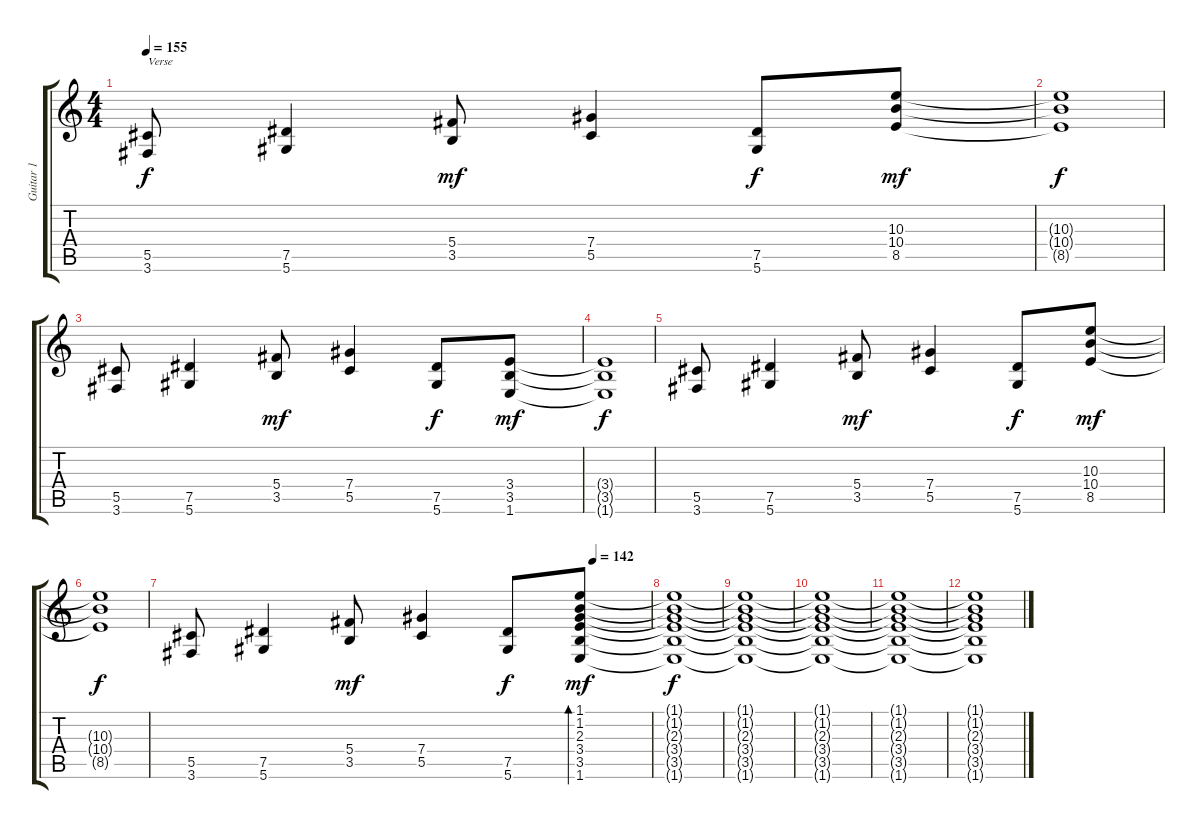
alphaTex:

\track ("Guitar 1" "Guitar 1") {instrument overdrivenguitar}
\staff {score tabs}
\tuning (Eb4 Bb3 Gb3 Db3 Ab2 Eb2) {hide}
\ts (4 4)
\tempo 155
\clef g2
\ks c
(5.5 3.6).8{txt "Verse" dy f} (7.5 5.6).4 (5.4 3.5).8{dy mf} (7.4 5.5).4 (7.5 5.6).8{dy f} (10.3 10.4 8.5).8{dy mf} |
(10.3{t} 10.4{t} 8.5{t}).1{dy f} |
(5.5 3.6).8 (7.5 5.6).4 (5.4 3.5).8{dy mf} (7.4 5.5).4 (7.5 5.6).8{dy f} (3.4 3.5 1.6).8{dy mf} |
(3.4{t} 3.5{t} 1.6{t}).1{dy f} |
(5.5 3.6).8 (7.5 5.6).4 (5.4 3.5).8{dy mf} (7.4 5.5).4 (7.5 5.6).8{dy f} (10.3 10.4 8.5).8{dy mf} |
(10.3{t} 10.4{t} 8.5{t}).1{dy f} |
\tempo (142 0.875)
(5.5 3.6).8 (7.5 5.6).4 (5.4 3.5).8{dy mf} (7.4 5.5).4 (7.5 5.6).8{dy f} (1.1 1.2 2.3 3.4 3.5 1.6).8{bd 30 dy mf} |
(1.1{t} 1.2{t} 2.3{t} 3.4{t} 3.5{t} 1.6{t}).1{dy f} |
(1.1{t} 1.2{t} 2.3{t} 3.4{t} 3.5{t} 1.6{t}).1 |
(1.1{t} 1.2{t} 2.3{t} 3.4{t} 3.5{t} 1.6{t}).1 |
(1.1{t} 1.2{t} 2.3{t} 3.4{t} 3.5{t} 1.6{t}).1 |
(1.1{t} 1.2{t} 2.3{t} 3.4{t} 3.5{t} 1.6{t}).1
